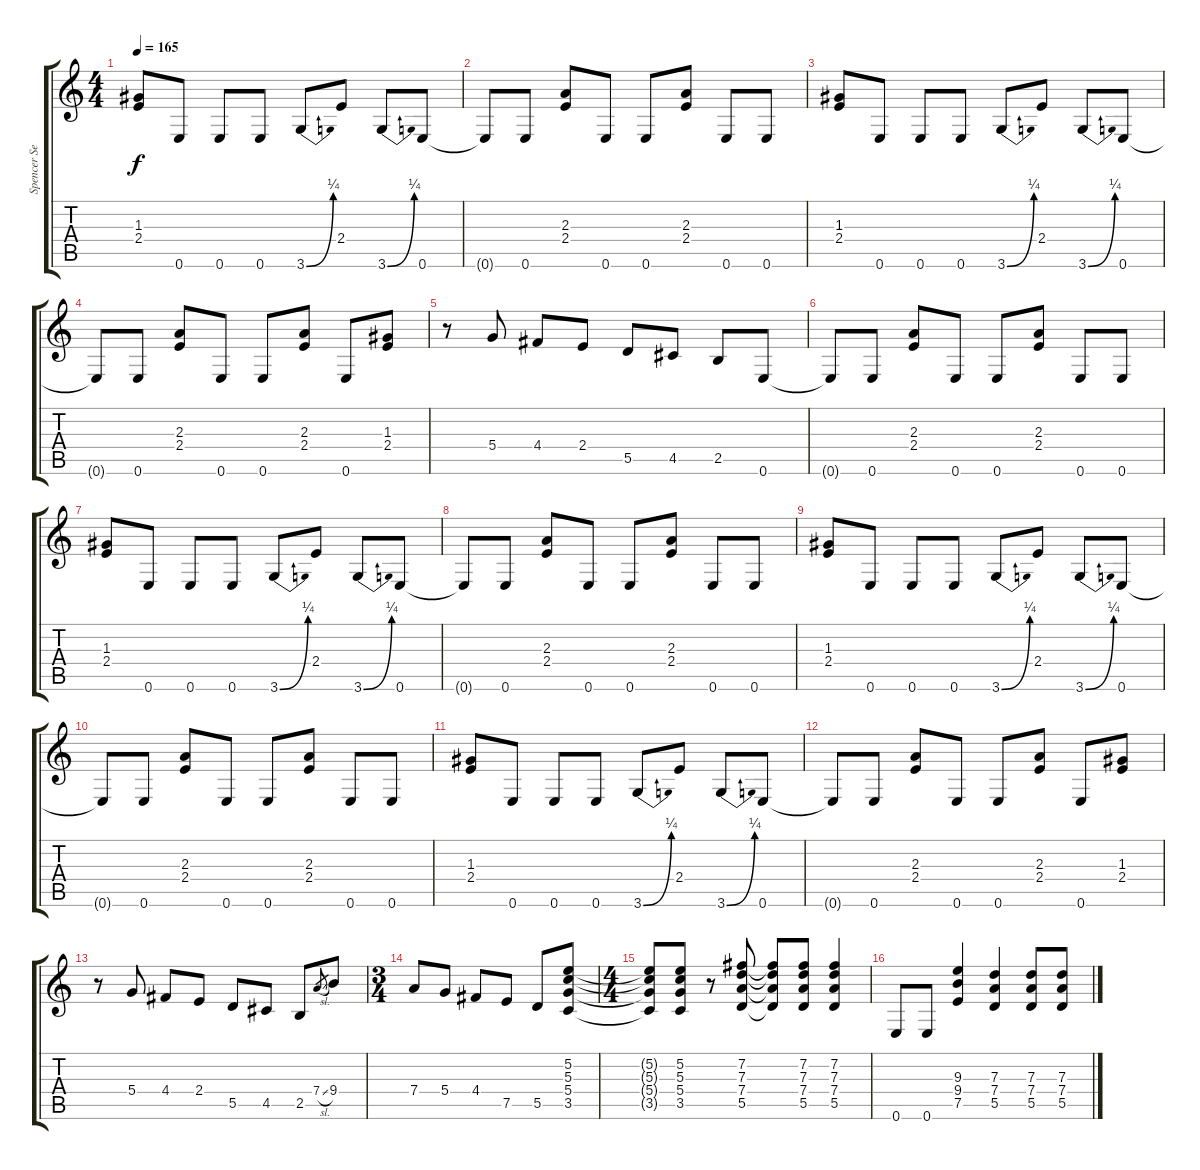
\track ("Spencer Sercombe " "Spencer Se") {instrument acousticguitarsteel}
\staff {score tabs}
\tuning (E4 B3 G3 D3 A2 E2) {hide}
\ts (4 4)
\tempo 165
\clef g2
\ks c
(1.3 2.4).8{dy f} 0.6.8 0.6.8 0.6.8 3.6{be (bend 0 0 60 1)}.8 2.4.8 3.6{be (bend 0 0 60 1)}.8 0.6.8 |
0.6{t}.8 0.6.8 (2.3 2.4).8 0.6.8 0.6.8 (2.3 2.4).8 0.6.8 0.6.8 |
(1.3 2.4).8 0.6.8 0.6.8 0.6.8 3.6{be (bend 0 0 60 1)}.8 2.4.8 3.6{be (bend 0 0 60 1)}.8 0.6.8 |
0.6{t}.8 0.6.8 (2.3 2.4).8 0.6.8 0.6.8 (2.3 2.4).8 0.6.8 (1.3 2.4).8 |
r.8 5.4.8 4.4.8 2.4.8 5.5.8 4.5.8 2.5.8 0.6.8 |
0.6{t}.8 0.6.8 (2.3 2.4).8 0.6.8 0.6.8 (2.3 2.4).8 0.6.8 0.6.8 |
(1.3 2.4).8 0.6.8 0.6.8 0.6.8 3.6{be (bend 0 0 60 1)}.8 2.4.8 3.6{be (bend 0 0 60 1)}.8 0.6.8 |
0.6{t}.8 0.6.8 (2.3 2.4).8 0.6.8 0.6.8 (2.3 2.4).8 0.6.8 0.6.8 |
(1.3 2.4).8 0.6.8 0.6.8 0.6.8 3.6{be (bend 0 0 60 1)}.8 2.4.8 3.6{be (bend 0 0 60 1)}.8 0.6.8 |
0.6{t}.8 0.6.8 (2.3 2.4).8 0.6.8 0.6.8 (2.3 2.4).8 0.6.8 0.6.8 |
(1.3 2.4).8 0.6.8 0.6.8 0.6.8 3.6{be (bend 0 0 60 1)}.8 2.4.8 3.6{be (bend 0 0 60 1)}.8 0.6.8 |
0.6{t}.8 0.6.8 (2.3 2.4).8 0.6.8 0.6.8 (2.3 2.4).8 0.6.8 (1.3 2.4).8 |
r.8 5.4.8 4.4.8 2.4.8 5.5.8 4.5.8 2.5.8 7.4{sl}.8{gr} 9.4.8 |
\ts (3 4)
7.4.8 5.4.8 4.4.8 7.5.8 5.5.8 (5.2 5.3 5.4 3.5).8 |
\ts (4 4)
(5.2{t} 5.3{t} 5.4{t} 3.5{t}).8 (5.2 5.3 5.4 3.5).8 r.8 (7.2 7.3 7.4 5.5).8 (7.2{t} 7.3{t} 7.4{t} 5.5{t}).8 (7.2 7.3 7.4 5.5).8 (7.2 7.3 7.4 5.5).4 |
0.6.8 0.6.8 (9.3 9.4 7.5).4 (7.3 7.4 5.5).4 (7.3 7.4 5.5).8 (7.3 7.4 5.5).8
